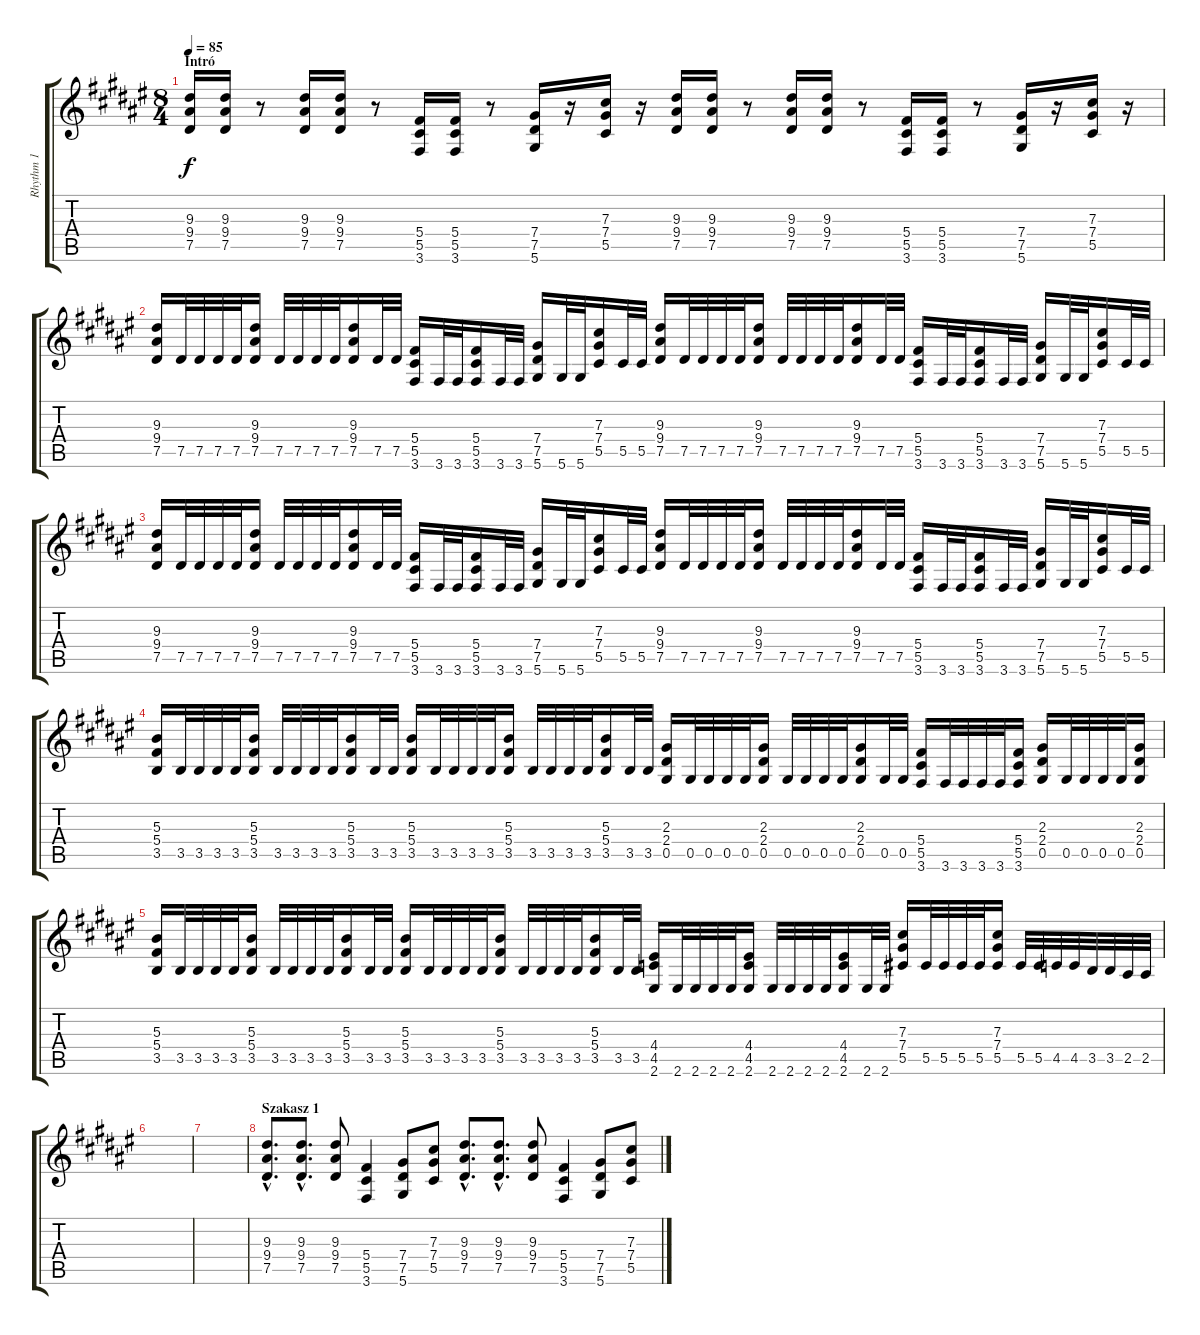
\track ("Rhythm 1" "Rhythm 1") {instrument overdrivenguitar}
\staff {score tabs}
\tuning (Eb4 Bb3 Gb3 Db3 Ab2 Eb2) {hide}
\ts (8 4)
\section ("" "Intró")
\tempo 85
\clef g2
\ks d#minor
(9.3 9.4 7.5).16{dy f instrument overdrivenguitar} (9.3 9.4 7.5).16 r.8 (9.3 9.4 7.5).16 (9.3 9.4 7.5).16 r.8 (5.4 5.5 3.6).16 (5.4 5.5 3.6).16 r.8 (7.4 7.5 5.6).16 r.16 (7.3 7.4 5.5).16 r.16 (9.3 9.4 7.5).16 (9.3 9.4 7.5).16 r.8 (9.3 9.4 7.5).16 (9.3 9.4 7.5).16 r.8 (5.4 5.5 3.6).16 (5.4 5.5 3.6).16 r.8 (7.4 7.5 5.6).16 r.16 (7.3 7.4 5.5).16 r.16 |
(9.3 9.4 7.5).16 7.5.32 7.5.32 7.5.32 7.5.32 (9.3 9.4 7.5).16 7.5.32 7.5.32 7.5.32 7.5.32 (9.3 9.4 7.5).16 7.5.32 7.5.32 (5.4 5.5 3.6).16 3.6.32 3.6.32 (5.4 5.5 3.6).16 3.6.32 3.6.32 (7.4 7.5 5.6).16 5.6.32 5.6.32 (7.3 7.4 5.5).16 5.5.32 5.5.32 (9.3 9.4 7.5).16 7.5.32 7.5.32 7.5.32 7.5.32 (9.3 9.4 7.5).16 7.5.32 7.5.32 7.5.32 7.5.32 (9.3 9.4 7.5).16 7.5.32 7.5.32 (5.4 5.5 3.6).16 3.6.32 3.6.32 (5.4 5.5 3.6).16 3.6.32 3.6.32 (7.4 7.5 5.6).16 5.6.32 5.6.32 (7.3 7.4 5.5).16 5.5.32 5.5.32 |
(9.3 9.4 7.5).16 7.5.32 7.5.32 7.5.32 7.5.32 (9.3 9.4 7.5).16 7.5.32 7.5.32 7.5.32 7.5.32 (9.3 9.4 7.5).16 7.5.32 7.5.32 (5.4 5.5 3.6).16 3.6.32 3.6.32 (5.4 5.5 3.6).16 3.6.32 3.6.32 (7.4 7.5 5.6).16 5.6.32 5.6.32 (7.3 7.4 5.5).16 5.5.32 5.5.32 (9.3 9.4 7.5).16 7.5.32 7.5.32 7.5.32 7.5.32 (9.3 9.4 7.5).16 7.5.32 7.5.32 7.5.32 7.5.32 (9.3 9.4 7.5).16 7.5.32 7.5.32 (5.4 5.5 3.6).16 3.6.32 3.6.32 (5.4 5.5 3.6).16 3.6.32 3.6.32 (7.4 7.5 5.6).16 5.6.32 5.6.32 (7.3 7.4 5.5).16 5.5.32 5.5.32 |
(5.3 5.4 3.5).16 3.5.32 3.5.32 3.5.32 3.5.32 (5.3 5.4 3.5).16 3.5.32 3.5.32 3.5.32 3.5.32 (5.3 5.4 3.5).16 3.5.32 3.5.32 (5.3 5.4 3.5).16 3.5.32 3.5.32 3.5.32 3.5.32 (5.3 5.4 3.5).16 3.5.32 3.5.32 3.5.32 3.5.32 (5.3 5.4 3.5).16 3.5.32 3.5.32 (2.3 2.4 0.5).16 0.5.32 0.5.32 0.5.32 0.5.32 (2.3 2.4 0.5).16 0.5.32 0.5.32 0.5.32 0.5.32 (2.3 2.4 0.5).16 0.5.32 0.5.32 (5.4 5.5 3.6).16 3.6.32 3.6.32 3.6.32 3.6.32 (5.4 5.5 3.6).16 (2.3 2.4 0.5).16 0.5.32 0.5.32 0.5.32 0.5.32 (2.3 2.4 0.5).16 |
(5.3 5.4 3.5).16 3.5.32 3.5.32 3.5.32 3.5.32 (5.3 5.4 3.5).16 3.5.32 3.5.32 3.5.32 3.5.32 (5.3 5.4 3.5).16 3.5.32 3.5.32 (5.3 5.4 3.5).16 3.5.32 3.5.32 3.5.32 3.5.32 (5.3 5.4 3.5).16 3.5.32 3.5.32 3.5.32 3.5.32 (5.3 5.4 3.5).16 3.5.32 3.5.32 (4.4 4.5 2.6).16 2.6.32 2.6.32 2.6.32 2.6.32 (4.4 4.5 2.6).16 2.6.32 2.6.32 2.6.32 2.6.32 (4.4 4.5 2.6).16 2.6.32 2.6.32 (7.3 7.4 5.5).16 5.5.32 5.5.32 5.5.32 5.5.32 (7.3 7.4 5.5).16 5.5.32 5.5.32 4.5.32 4.5.32 3.5.32 3.5.32 2.5.32 2.5.32 |
|
|
\section ("" "Szakasz 1")
(9.3{hac} 9.4{hac} 7.5{hac}).8{d} (9.3{hac} 9.4{hac} 7.5{hac}).8{d} (9.3 9.4 7.5).8 (5.4 5.5 3.6).4 (7.4 7.5 5.6).8 (7.3 7.4 5.5).8 (9.3{hac} 9.4{hac} 7.5{hac}).8{d} (9.3{hac} 9.4{hac} 7.5{hac}).8{d} (9.3 9.4 7.5).8 (5.4 5.5 3.6).4 (7.4 7.5 5.6).8 (7.3 7.4 5.5).8
